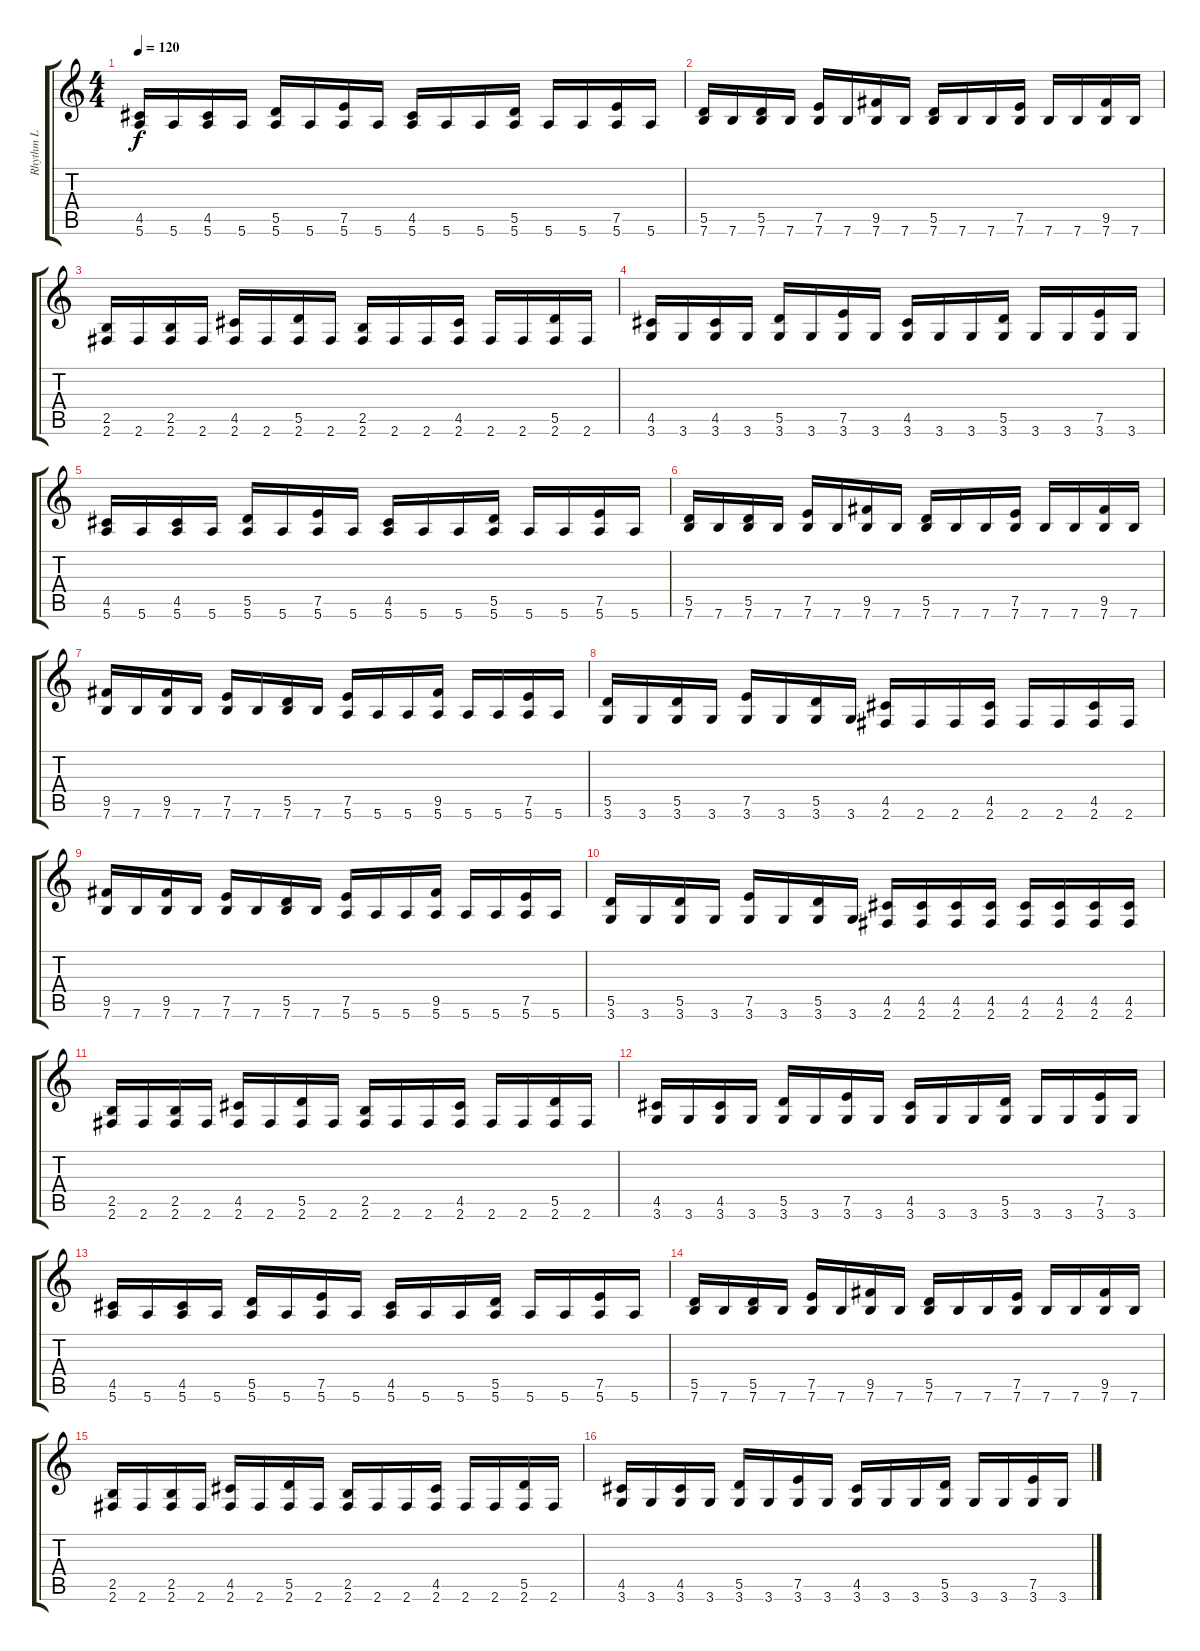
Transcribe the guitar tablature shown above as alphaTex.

\track ("Rhythm L" "Rhythm L") {instrument distortionguitar}
\staff {score tabs}
\tuning (E4 B3 G3 D3 A2 E2) {hide}
\ts (4 4)
\tempo 120
\clef g2
\ks c
(4.5 5.6).16{dy f} 5.6.16 (4.5 5.6).16 5.6.16 (5.5 5.6).16 5.6.16 (7.5 5.6).16 5.6.16 (4.5 5.6).16 5.6.16 5.6.16 (5.5 5.6).16 5.6.16 5.6.16 (7.5 5.6).16 5.6.16 |
(5.5 7.6).16 7.6.16 (5.5 7.6).16 7.6.16 (7.5 7.6).16 7.6.16 (9.5 7.6).16 7.6.16 (5.5 7.6).16 7.6.16 7.6.16 (7.5 7.6).16 7.6.16 7.6.16 (9.5 7.6).16 7.6.16 |
(2.5 2.6).16 2.6.16 (2.5 2.6).16 2.6.16 (4.5 2.6).16 2.6.16 (5.5 2.6).16 2.6.16 (2.5 2.6).16 2.6.16 2.6.16 (4.5 2.6).16 2.6.16 2.6.16 (5.5 2.6).16 2.6.16 |
(4.5 3.6).16 3.6.16 (4.5 3.6).16 3.6.16 (5.5 3.6).16 3.6.16 (7.5 3.6).16 3.6.16 (4.5 3.6).16 3.6.16 3.6.16 (5.5 3.6).16 3.6.16 3.6.16 (7.5 3.6).16 3.6.16 |
(4.5 5.6).16 5.6.16 (4.5 5.6).16 5.6.16 (5.5 5.6).16 5.6.16 (7.5 5.6).16 5.6.16 (4.5 5.6).16 5.6.16 5.6.16 (5.5 5.6).16 5.6.16 5.6.16 (7.5 5.6).16 5.6.16 |
(5.5 7.6).16 7.6.16 (5.5 7.6).16 7.6.16 (7.5 7.6).16 7.6.16 (9.5 7.6).16 7.6.16 (5.5 7.6).16 7.6.16 7.6.16 (7.5 7.6).16 7.6.16 7.6.16 (9.5 7.6).16 7.6.16 |
(9.5 7.6).16 7.6.16 (9.5 7.6).16 7.6.16 (7.5 7.6).16 7.6.16 (5.5 7.6).16 7.6.16 (7.5 5.6).16 5.6.16 5.6.16 (9.5 5.6).16 5.6.16 5.6.16 (7.5 5.6).16 5.6.16 |
(5.5 3.6).16 3.6.16 (5.5 3.6).16 3.6.16 (7.5 3.6).16 3.6.16 (5.5 3.6).16 3.6.16 (4.5 2.6).16 2.6.16 2.6.16 (4.5 2.6).16 2.6.16 2.6.16 (4.5 2.6).16 2.6.16 |
(9.5 7.6).16 7.6.16 (9.5 7.6).16 7.6.16 (7.5 7.6).16 7.6.16 (5.5 7.6).16 7.6.16 (7.5 5.6).16 5.6.16 5.6.16 (9.5 5.6).16 5.6.16 5.6.16 (7.5 5.6).16 5.6.16 |
(5.5 3.6).16 3.6.16 (5.5 3.6).16 3.6.16 (7.5 3.6).16 3.6.16 (5.5 3.6).16 3.6.16 (4.5 2.6).16 (4.5 2.6).16 (4.5 2.6).16 (4.5 2.6).16 (4.5 2.6).16 (4.5 2.6).16 (4.5 2.6).16 (4.5 2.6).16 |
(2.5 2.6).16 2.6.16 (2.5 2.6).16 2.6.16 (4.5 2.6).16 2.6.16 (5.5 2.6).16 2.6.16 (2.5 2.6).16 2.6.16 2.6.16 (4.5 2.6).16 2.6.16 2.6.16 (5.5 2.6).16 2.6.16 |
(4.5 3.6).16 3.6.16 (4.5 3.6).16 3.6.16 (5.5 3.6).16 3.6.16 (7.5 3.6).16 3.6.16 (4.5 3.6).16 3.6.16 3.6.16 (5.5 3.6).16 3.6.16 3.6.16 (7.5 3.6).16 3.6.16 |
(4.5 5.6).16 5.6.16 (4.5 5.6).16 5.6.16 (5.5 5.6).16 5.6.16 (7.5 5.6).16 5.6.16 (4.5 5.6).16 5.6.16 5.6.16 (5.5 5.6).16 5.6.16 5.6.16 (7.5 5.6).16 5.6.16 |
(5.5 7.6).16 7.6.16 (5.5 7.6).16 7.6.16 (7.5 7.6).16 7.6.16 (9.5 7.6).16 7.6.16 (5.5 7.6).16 7.6.16 7.6.16 (7.5 7.6).16 7.6.16 7.6.16 (9.5 7.6).16 7.6.16 |
(2.5 2.6).16 2.6.16 (2.5 2.6).16 2.6.16 (4.5 2.6).16 2.6.16 (5.5 2.6).16 2.6.16 (2.5 2.6).16 2.6.16 2.6.16 (4.5 2.6).16 2.6.16 2.6.16 (5.5 2.6).16 2.6.16 |
(4.5 3.6).16 3.6.16 (4.5 3.6).16 3.6.16 (5.5 3.6).16 3.6.16 (7.5 3.6).16 3.6.16 (4.5 3.6).16 3.6.16 3.6.16 (5.5 3.6).16 3.6.16 3.6.16 (7.5 3.6).16 3.6.16
